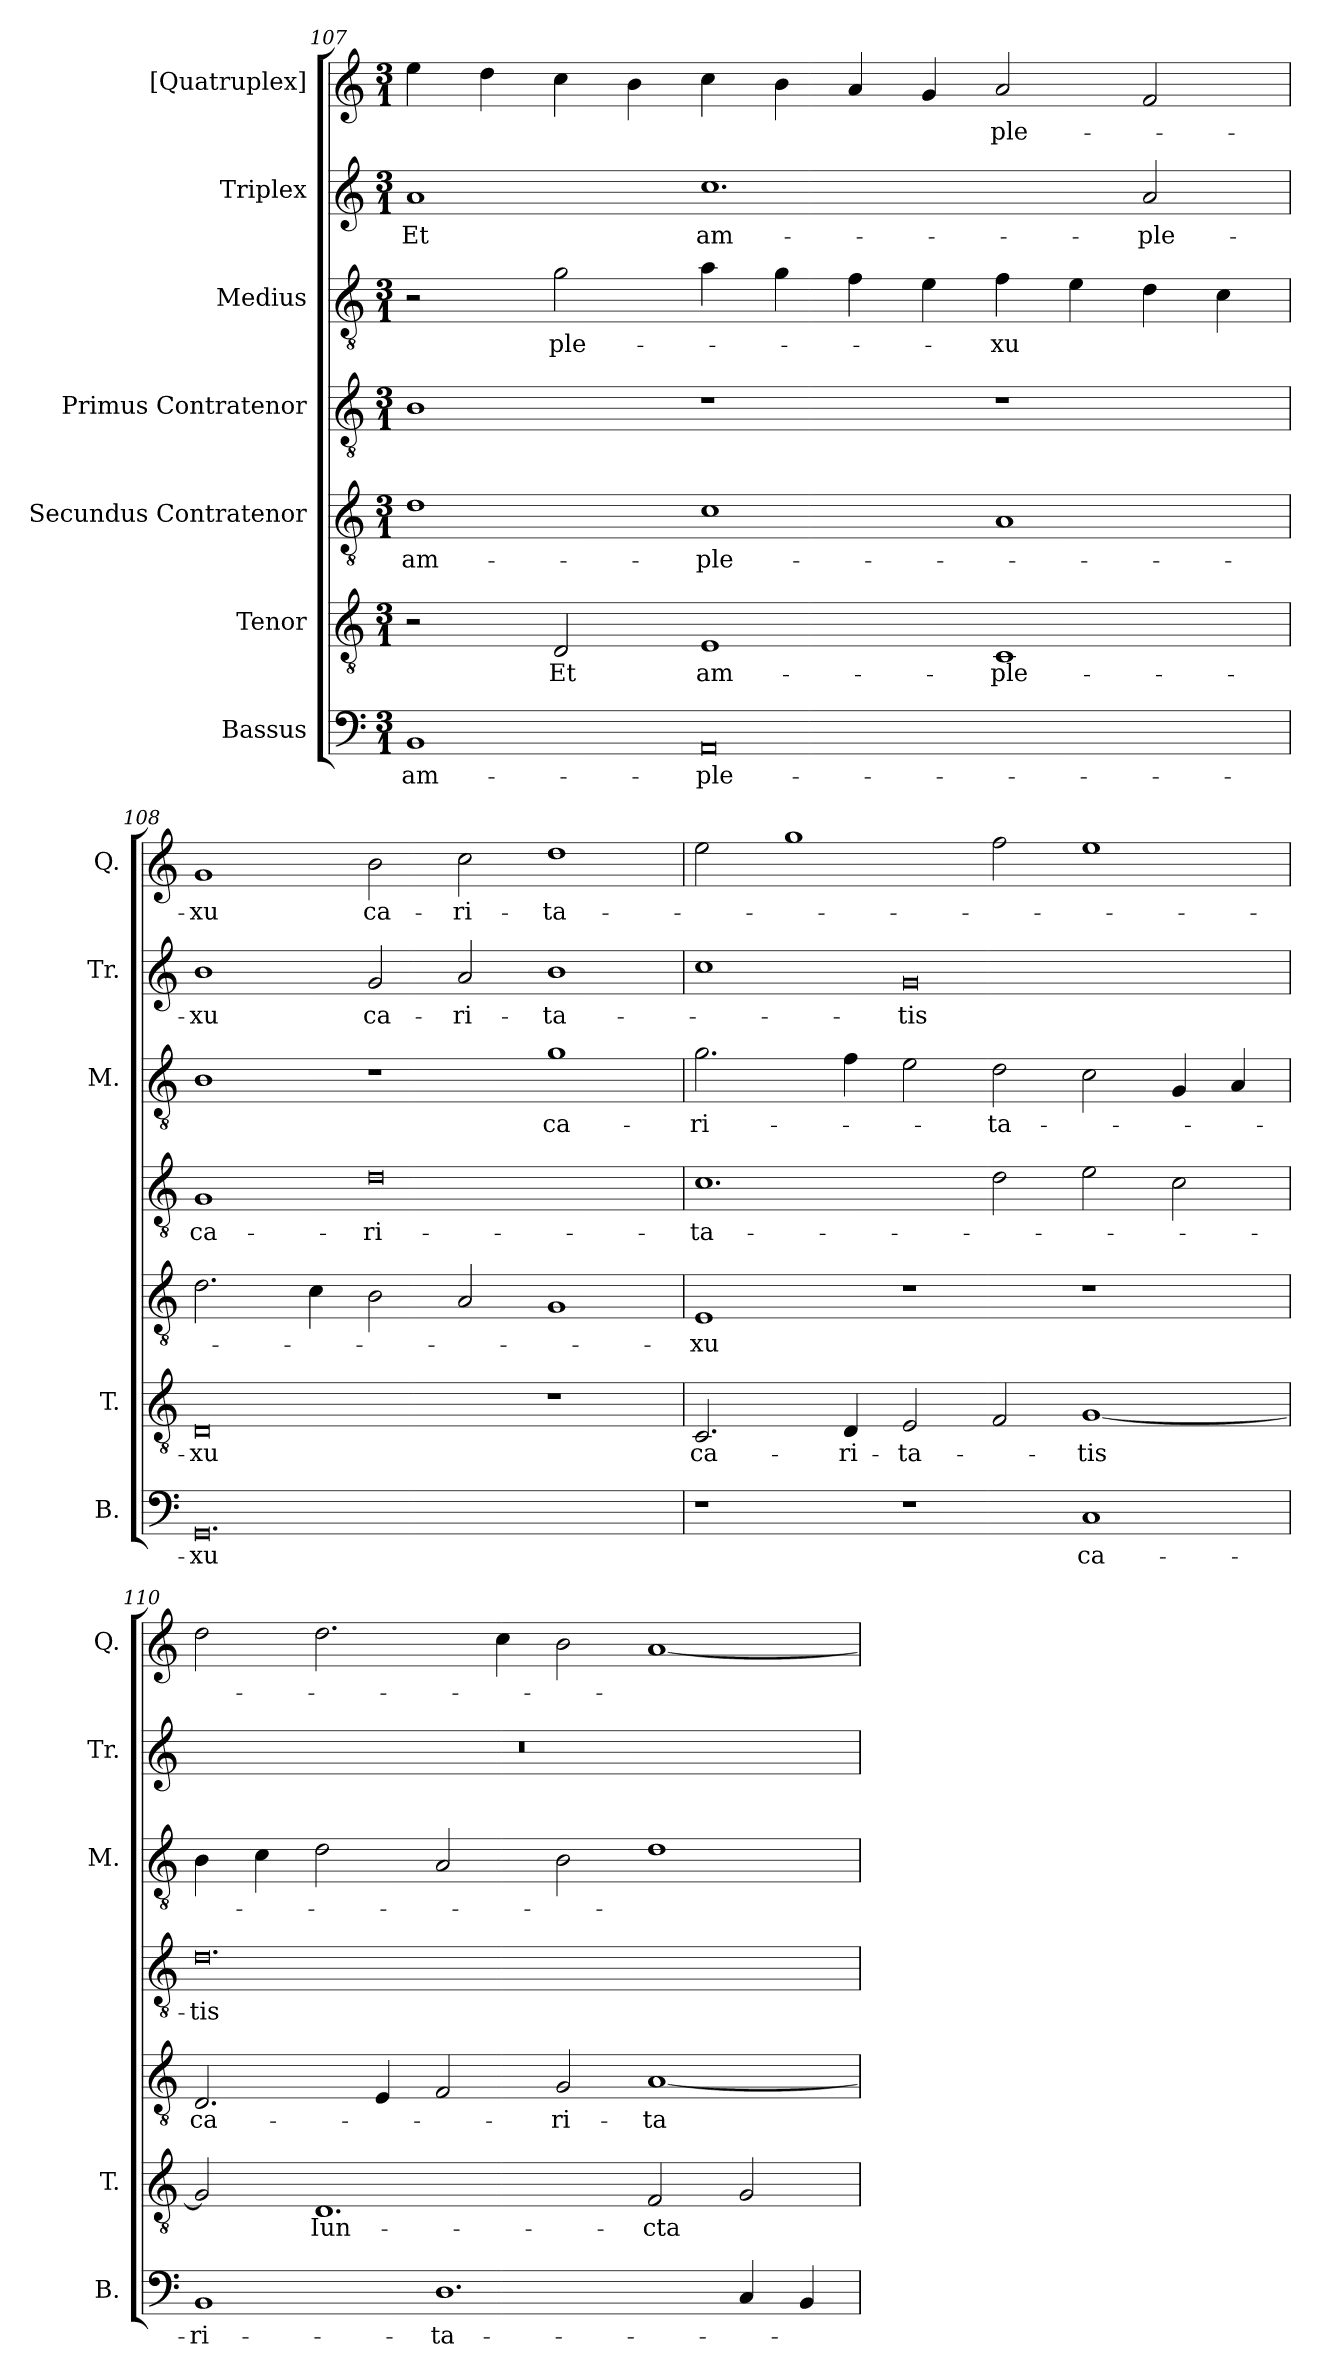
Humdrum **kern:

**kern	**text	**kern	**text	**kern	**text	**kern	**text	**kern	**text	**kern	**text	**kern	**text
*part7	*part7	*part6	*part6	*part5	*part5	*part4	*part4	*part3	*part3	*part2	*part2	*part1	*part1
*staff7	*staff7	*staff6	*staff6	*staff5	*staff5	*staff4	*staff4	*staff3	*staff3	*staff2	*staff2	*staff1	*staff1
*I"Bassus	*	*I"Tenor	*	*I"Secundus Contratenor	*	*I"Primus Contratenor	*	*I"Medius	*	*I"Triplex	*	*I"[Quatruplex]	*
*I'B.	*	*I'T.	*	*	*	*	*	*I'M.	*	*I'Tr.	*	*I'Q.	*
!!LO:LB:g=z
*clefF4	*	*clefGv2	*	*clefGv2	*	*clefGv2	*	*clefGv2	*	*clefG2	*	*clefG2	*
*	*	*ITrd7c12	*	*ITrd7c12	*	*ITrd7c12	*	*ITrd7c12	*	*	*	*	*
*k[]	*	*k[]	*	*k[]	*	*k[]	*	*k[]	*	*k[]	*	*k[]	*
*C:	*	*C:	*	*C:	*	*C:	*	*C:	*	*C:	*	*C:	*
*M3/1	*	*M3/1	*	*M3/1	*	*M3/1	*	*M3/1	*	*M3/1	*	*M3/1	*
=107	=107	=107	=107	=107	=107	=107	=107	=107	=107	=107	=107	=107	=107
!	!LO:LY:b:color=#000000	!	!	!	!	!	!	!	!	!	!	!	!
!	!	!	!	!	!LO:LY:b:color=#000000	!	!	!	!	!	!	!	!
!	!	!	!	!	!	!	!	!	!	!	!LO:LY:b:color=#000000	!	!
1BBi	am-	2r	.	1Di	am-	1BBi	.	2r	.	1ai	Et	4eei\	.
.	.	.	.	.	.	.	.	.	.	.	.	4ddi\	.
!	!	!	!LO:LY:b:color=#000000	!	!	!	!	!	!	!	!	!	!
!	!	!	!	!	!	!	!	!	!LO:LY:b:color=#000000	!	!	!	!
.	.	2DDi/	Et	.	.	.	.	2Gi\	-ple-	.	.	4cci\	.
.	.	.	.	.	.	.	.	.	.	.	.	4bi\	.
!	!LO:LY:b:color=#000000	!	!	!	!	!	!	!	!	!	!	!	!
!	!	!	!LO:LY:b:color=#000000	!	!	!	!	!	!	!	!	!	!
!	!	!	!	!	!LO:LY:b:color=#000000	!	!	!	!	!	!	!	!
!	!	!	!	!	!	!	!	!	!	!	!LO:LY:b:color=#000000	!	!
0AAi	-ple-	1EEi	am-	1Ci	-ple-	1r	.	4Ai\	.	1.cci	am-	4cci\	.
.	.	.	.	.	.	.	.	4Gi\	.	.	.	4bi\	.
.	.	.	.	.	.	.	.	4Fi\	.	.	.	4ai/	.
.	.	.	.	.	.	.	.	4Ei\	.	.	.	4gi/	.
!	!	!	!LO:LY:b:color=#000000	!	!	!	!	!	!	!	!	!	!
!	!	!	!	!	!	!	!	!	!LO:LY:b:color=#000000	!	!	!	!
!	!	!	!	!	!	!	!	!	!	!	!	!	!LO:LY:b:color=#000000
.	.	1CCi	-ple-	1AAi	.	1r	.	4Fi\	-xu	.	.	2ai/	-ple-
.	.	.	.	.	.	.	.	4Ei\	.	.	.	.	.
!	!	!	!	!	!	!	!	!	!	!	!LO:LY:b:color=#000000	!	!
.	.	.	.	.	.	.	.	4Di\	.	2ai/	-ple-	2fi/	.
.	.	.	.	.	.	.	.	4Ci\	.	.	.	.	.
=108`	=108`	=108`	=108`	=108`	=108`	=108`	=108`	=108`	=108`	=108`	=108`	=108`	=108`
!	!LO:LY:b:color=#000000	!	!	!	!	!	!	!	!	!	!	!	!
!	!	!	!LO:LY:b:color=#000000	!	!	!	!	!	!	!	!	!	!
!	!	!	!	!	!	!	!LO:LY:b:color=#000000	!	!	!	!	!	!
!	!	!	!	!	!	!	!	!	!	!	!LO:LY:b:color=#000000	!	!
!	!	!	!	!	!	!	!	!	!	!	!	!	!LO:LY:b:color=#000000
0.GGi	-xu	0DDi	-xu	2.Di\	.	1GGi	ca-	1BBi	.	1bi	-xu	1gi	-xu
.	.	.	.	4Ci\	.	.	.	.	.	.	.	.	.
!	!	!	!	!	!	!	!LO:LY:b:color=#000000	!	!	!	!	!	!
!	!	!	!	!	!	!	!	!	!	!	!LO:LY:b:color=#000000	!	!
!	!	!	!	!	!	!	!	!	!	!	!	!	!LO:LY:b:color=#000000
.	.	.	.	2BBi\	.	0Di	-ri-	1r	.	2gi/	ca-	2bi\	ca-
!	!	!	!	!	!	!	!	!	!	!	!LO:LY:b:color=#000000	!	!
!	!	!	!	!	!	!	!	!	!	!	!	!	!LO:LY:b:color=#000000
.	.	.	.	2AAi/	.	.	.	.	.	2ai/	-ri-	2cci\	-ri-
!	!	!	!	!	!	!	!	!	!LO:LY:b:color=#000000	!	!	!	!
!	!	!	!	!	!	!	!	!	!	!	!LO:LY:b:color=#000000	!	!
!	!	!	!	!	!	!	!	!	!	!	!	!	!LO:LY:b:color=#000000
.	.	1r	.	1GGi	.	.	.	1Gi	ca-	1bi	-ta-	1ddi	-ta-
=109`	=109`	=109`	=109`	=109`	=109`	=109`	=109`	=109`	=109`	=109`	=109`	=109`	=109`
!	!	!	!LO:LY:b:color=#000000	!	!	!	!	!	!	!	!	!	!
!	!	!	!	!	!LO:LY:b:color=#000000	!	!	!	!	!	!	!	!
!	!	!	!	!	!	!	!LO:LY:b:color=#000000	!	!	!	!	!	!
!	!	!	!	!	!	!	!	!	!LO:LY:b:color=#000000	!	!	!	!
1r	.	2.CCi/	ca-	1EEi	-xu	1.Ci	-ta-	2.Gi\	-ri-	1cci	.	2eei\	.
.	.	.	.	.	.	.	.	.	.	.	.	1ggi	.
!	!	!	!LO:LY:b:color=#000000	!	!	!	!	!	!	!	!	!	!
.	.	4DDi/	-ri-	.	.	.	.	4Fi\	.	.	.	.	.
!	!	!	!LO:LY:b:color=#000000	!	!	!	!	!	!	!	!	!	!
!	!	!	!	!	!	!	!	!	!	!	!LO:LY:b:color=#000000	!	!
1r	.	2EEi/	-ta-	1r	.	.	.	2Ei\	.	0gi	-tis	.	.
!	!	!	!	!	!	!	!	!	!LO:LY:b:color=#000000	!	!	!	!
.	.	2FFi/	.	.	.	2Di\	.	2Di\	-ta-	.	.	2ffi\	.
!	!LO:LY:b:color=#000000	!	!	!	!	!	!	!	!	!	!	!	!
!	!	!	!LO:LY:b:color=#000000	!	!	!	!	!	!	!	!	!	!
1Ci	ca-	[<1GGi	-tis	1r	.	2Ei\	.	2Ci\	.	.	.	1eei	.
.	.	.	.	.	.	2Ci\	.	4GGi/	.	.	.	.	.
.	.	.	.	.	.	.	.	4AAi/	.	.	.	.	.
!!LO:PB:g=z
=110`	=110`	=110`	=110`	=110`	=110`	=110`	=110`	=110`	=110`	=110`	=110`	=110`	=110`
!	!LO:LY:b:color=#000000	!	!	!	!	!	!	!	!	!	!	!	!
!	!	!	!	!	!LO:LY:b:color=#000000	!	!	!	!	!	!	!	!
!	!	!	!	!	!	!	!LO:LY:b:color=#000000	!	!	!LO:N:vis=1	!	!	!
1BBi	-ri-	2GGi/]	.	2.DDi/	ca-	0.Di	-tis	4BBi\	.	0.r	.	2ddi\	.
.	.	.	.	.	.	.	.	4Ci\	.	.	.	.	.
!	!	!	!LO:LY:b:color=#000000	!	!	!	!	!	!	!	!	!	!
.	.	1.DDi	Iun-	.	.	.	.	2Di\	.	.	.	2.ddi\	.
.	.	.	.	4EEi/	.	.	.	.	.	.	.	.	.
!	!LO:LY:b:color=#000000	!	!	!	!	!	!	!	!	!	!	!	!
1.Di	-ta-	.	.	2FFi/	.	.	.	2AAi/	.	.	.	.	.
.	.	.	.	.	.	.	.	.	.	.	.	4cci\	.
!	!	!	!	!	!LO:LY:b:color=#000000	!	!	!	!	!	!	!	!
.	.	.	.	2GGi/	-ri-	.	.	2BBi\	.	.	.	2bi\	.
!	!	!	!LO:LY:b:color=#000000	!	!	!	!	!	!	!	!	!	!
!	!	!	!	!	!LO:LY:b:color=#000000	!	!	!	!	!	!	!	!
.	.	2FFi/	-cta	[<1AAi	-ta-	.	.	1Di	.	.	.	[<1ai	.
4Ci/	.	2GGi/	.	.	.	.	.	.	.	.	.	.	.
4BBi/	.	.	.	.	.	.	.	.	.	.	.	.	.
=`	=`	=`	=`	=`	=`	=`	=`	=`	=`	=`	=`	=`	=`
*-	*-	*-	*-	*-	*-	*-	*-	*-	*-	*-	*-	*-	*-
